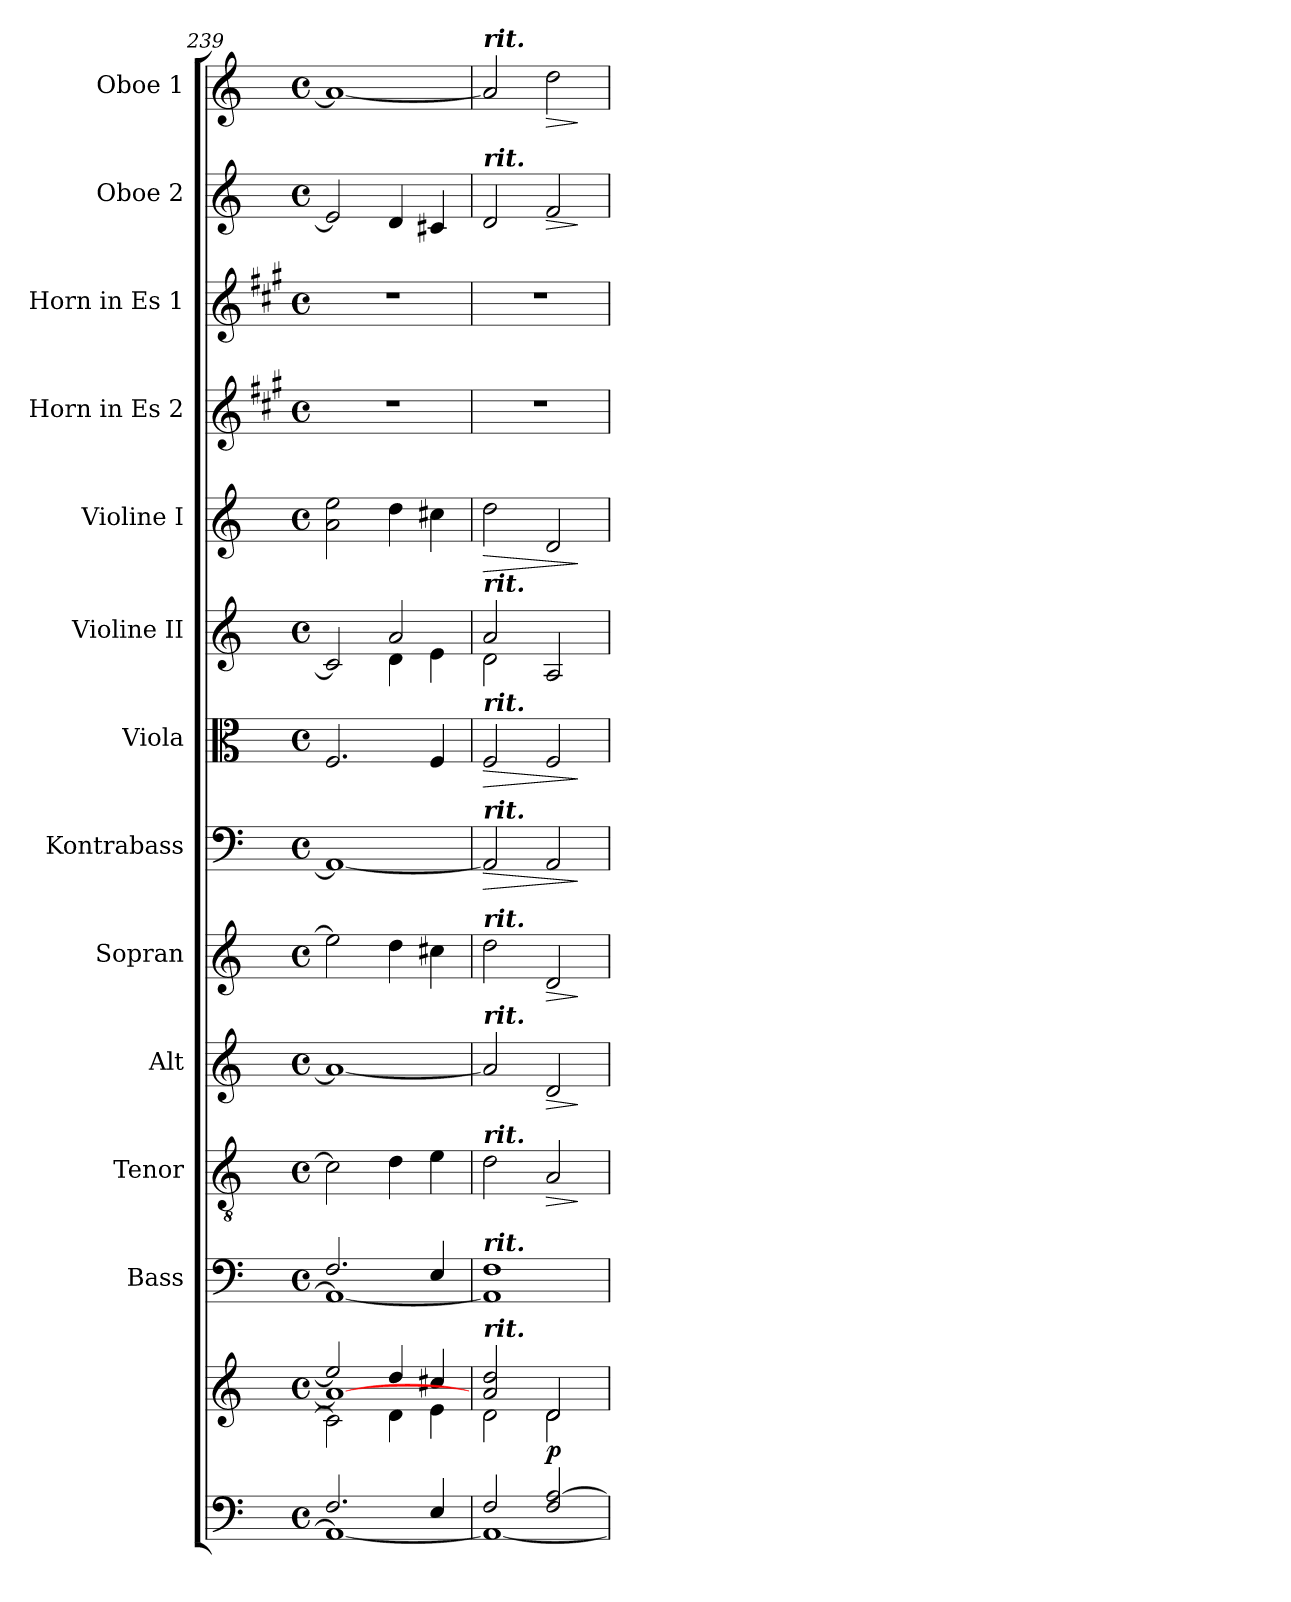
**kern	**kern	**dynam	**kern	**kern	**dynam	**kern	**dynam	**kern	**dynam	**kern	**dynam	**kern	**dynam	**kern	**kern	**dynam	**kern	**kern	**kern	**dynam	**kern	**dynam
*part13	*part13	*part13	*part12	*part11	*part11	*part10	*part10	*part9	*part9	*part8	*part8	*part7	*part7	*part6	*part5	*part5	*part4	*part3	*part2	*part2	*part1	*part1
*staff14	*staff13	*staff13/14	*staff12	*staff11	*staff11	*staff10	*staff10	*staff9	*staff9	*staff8	*staff8	*staff7	*staff7	*staff6	*staff5	*staff5	*staff4	*staff3	*staff2	*staff2	*staff1	*staff1
*	*	*	*I"Bass	*I"Tenor	*	*I"Alt	*	*I"Sopran	*	*I"Kontrabass	*	*I"Viola	*	*I"Violine II	*I"Violine I	*	*I"Horn in Es 2	*I"Horn in Es 1	*I"Oboe 2	*	*I"Oboe 1	*
*	*	*	*I'B.	*I'T.	*	*I'A.	*	*I'S.	*	*I'Kb.	*	*I'Vla.	*	*I'Vl. II	*I'Vl. I	*	*I'Hr. 2	*I'Hr. 1	*I'Ob. 2	*	*I'Ob. 1	*
*clefF4	*clefG2	*	*clefF4	*clefGv2	*	*clefG2	*	*clefG2	*	*clefF4	*	*clefC3	*	*clefG2	*clefG2	*	*clefG2	*clefG2	*clefG2	*	*clefG2	*
*	*	*	*	*	*	*	*	*	*	*ITrd7c12	*	*	*	*	*	*	*ITrd5c9	*ITrd5c9	*	*	*	*
*k[]	*k[]	*	*k[]	*k[]	*	*k[]	*	*k[]	*	*k[]	*	*k[]	*	*k[]	*k[]	*	*k[]	*k[]	*k[]	*	*k[]	*
*C:	*C:	*	*C:	*C:	*	*C:	*	*C:	*	*C:	*	*C:	*	*C:	*C:	*	*C:	*C:	*C:	*	*C:	*
*M4/4	*M4/4	*	*M4/4	*M4/4	*	*M4/4	*	*M4/4	*	*M4/4	*	*M4/4	*	*M4/4	*M4/4	*	*M4/4	*M4/4	*M4/4	*	*M4/4	*
*met(c)	*met(c)	*	*met(c)	*met(c)	*	*met(c)	*	*met(c)	*	*met(c)	*	*met(c)	*	*met(c)	*met(c)	*	*met(c)	*met(c)	*met(c)	*	*met(c)	*
=239	=239	=239	=239	=239	=239	=239	=239	=239	=239	=239	=239	=239	=239	=239	=239	=239	=239	=239	=239	=239	=239	=239
*^	*^	*	*^	*	*	*	*	*	*	*	*	*	*	*^	*	*	*	*	*	*	*	*
*	*	*	*^	*	*	*	*	*	*	*	*	*	*	*	*	*	*	*	*	*	*	*	*	*	*	*
2.F/	1AA_	2ee/]	2c#\]	1a_	.	2.F/	1AA_	2c#\]	.	1a_	.	2ee\]	.	1AAA_	.	2.F/	.	2c#/]	2ryy	2a\ 2ee\	.	1r	1r	2e/]	.	1a_	.
.	.	4dd/	4d\	.	.	.	.	4d\	.	.	.	4dd\	.	.	.	.	.	2a/	4d\	4dd\	.	.	.	4d/	.	.	.
4E/	.	4cc#X/	4e\	.	.	4E/	.	4e\	.	.	.	4cc#X\	.	.	.	4F/	.	.	4e\	4cc#X\	.	.	.	4c#X/	.	.	.
*	*	*	*v	*v	*	*	*	*	*	*	*	*	*	*	*	*	*	*	*	*	*	*	*	*	*	*	*
=240	=240	=240	=240	=240	=240	=240	=240	=240	=240	=240	=240	=240	=240	=240	=240	=240	=240	=240	=240	=240	=240	=240	=240	=240	=240	=240
!	!	!	!	!	!	!	!	!	!	!	!	!	!	!	!	!	!	!	!	!	!	!	!	!	!LO:TX:a:Bi:t=rit.	!
!	!	!	!	!	!	!	!	!	!	!	!	!	!	!	!	!	!	!	!	!	!	!	!LO:TX:a:Bi:t=rit.	!	!	!
!	!	!	!	!	!	!	!	!	!	!	!	!	!	!	!	!	!LO:TX:a:Bi:t=rit.	!	!	!	!	!	!	!	!	!
!	!	!	!	!	!	!	!	!	!	!	!	!	!	!	!LO:TX:a:Bi:t=rit.	!	!	!	!	!	!	!	!	!	!	!
!	!	!	!	!	!	!	!	!	!	!	!	!	!LO:TX:a:Bi:t=rit.	!	!	!	!	!	!	!	!	!	!	!	!	!
!	!	!	!	!	!	!	!	!	!	!	!LO:TX:a:Bi:t=rit.	!	!	!	!	!	!	!	!	!	!	!	!	!	!	!
!	!	!	!	!	!	!	!	!	!LO:TX:a:Bi:t=rit.	!	!	!	!	!	!	!	!	!	!	!	!	!	!	!	!	!
!	!	!	!	!	!	!	!LO:TX:a:Bi:t=rit.	!	!	!	!	!	!	!	!	!	!	!	!	!	!	!	!	!	!	!
!	!	!	!	!	!LO:TX:a:Bi:t=rit.	!	!	!	!	!	!	!	!	!	!	!	!	!	!	!	!	!	!	!	!	!
!	!	!LO:TX:a:Bi:t=rit.	!	!	!	!	!	!	!	!	!	!	!	!	!	!	!	!	!	!	!	!	!	!	!	!
!	!	!	!	!	!	!	!	!	!	!	!	!	!	!LO:HP:b	!	!LO:HP:b	!	!	!	!LO:HP:b	!	!	!	!	!	!
2F/	1AA_	2a/ 2dd/	2d\	.	1F	1AA]	2d\	.	2a/]	.	2dd\	.	2AAA/]	>	2F/	>	2a/	2d\	2dd\	>	1r	1r	2d/	.	2a/]	.
!	!	!	!	!LO:DY:b	!	!	!	!LO:HP:b	!	!LO:HP:b	!	!LO:HP:b	!	!	!	!	!	!	!	!	!	!	!	!LO:HP:b	!	!LO:HP:b
2F/ [>2A/	.	2d/	2d\	p	.	.	2A/	>	2d/	>	2d/	>	2AAA/	.	2F/	.	2A/	2ryy	2d/	.	.	.	2f/	>	2dd\	>
*v	*v	*	*	*	*v	*v	*	*	*	*	*	*	*	*	*	*	*v	*v	*	*	*	*	*	*	*	*
*	*v	*v	*	*	*	*	*	*	*	*	*	*	*	*	*	*	*	*	*	*	*	*	*
.	.	.	.	.	]	.	]	.	]	.	]	.	]	.	.	]	.	.	.	]	.	]
=	=	=	=	=	=	=	=	=	=	=	=	=	=	=	=	=	=	=	=	=	=	=
*-	*-	*-	*-	*-	*-	*-	*-	*-	*-	*-	*-	*-	*-	*-	*-	*-	*-	*-	*-	*-	*-	*-
